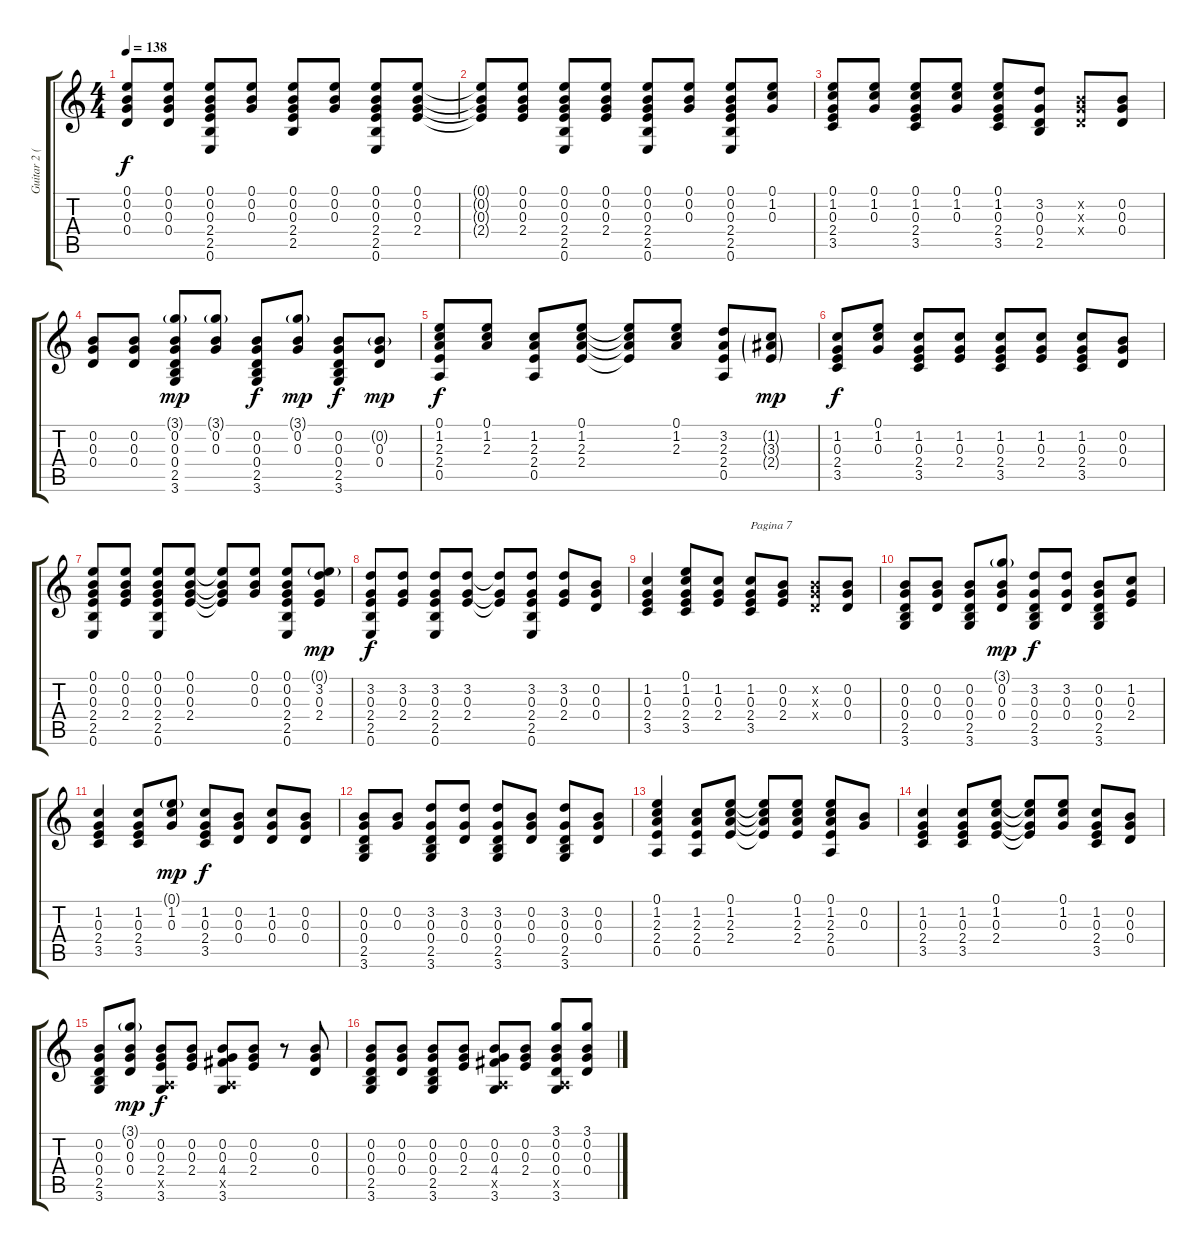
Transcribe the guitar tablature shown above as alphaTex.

\track ("Guitar 2 (Acoustic)" "Guitar 2 (") {instrument acousticguitarnylon}
\staff {score tabs}
\tuning (E4 B3 G3 D3 A2 E2) {hide}
\ts (4 4)
\tempo 138
\clef g2
\ks c
(0.1{t} 0.2{t} 0.3{t} 0.4{t}).8{dy f} (0.1 0.2 0.3 0.4).8 (0.1 0.2 0.3 2.4 2.5 0.6).8 (0.1 0.2 0.3).8 (0.1 0.2 0.3 2.4 2.5).8 (0.1 0.2 0.3).8 (0.1 0.2 0.3 2.4 2.5 0.6).8 (0.1 0.2 0.3 2.4).8 |
(0.1{t} 0.2{t} 0.3{t} 2.4{t}).8 (0.1 0.2 0.3 2.4).8 (0.1 0.2 0.3 2.4 2.5 0.6).8 (0.1 0.2 0.3 2.4).8 (0.1 0.2 0.3 2.4 2.5 0.6).8 (0.1 0.2 0.3).8 (0.1 0.2 0.3 2.4 2.5 0.6).8 (0.1 1.2 0.3).8 |
(0.1 1.2 0.3 2.4 3.5).8 (0.1 1.2 0.3).8 (0.1 1.2 0.3 2.4 3.5).8 (0.1 1.2 0.3).8 (0.1 1.2 0.3 2.4 3.5).8 (3.2 0.3 0.4 2.5).8 (0.2{x} 0.3{x} 0.4{x}).8 (0.2 0.3 0.4).8 |
(0.2 0.3 0.4).8 (0.2 0.3 0.4).8 (3.1{g} 0.2 0.3 0.4 2.5 3.6).8{dy mp} (3.1{g} 0.2 0.3).8 (0.2 0.3 0.4 2.5 3.6).8{dy f} (3.1{g} 0.2 0.3).8{dy mp} (0.2 0.3 0.4 2.5 3.6).8{dy f} (0.2{g} 0.3 0.4).8{dy mp} |
(0.1 1.2 2.3 2.4 0.5).8{dy f} (0.1 1.2 2.3).8 (1.2 2.3 2.4 0.5).8 (0.1 1.2 2.3 2.4).8 (0.1{t} 1.2{t} 2.3{t} 2.4{t}).8 (0.1 1.2 2.3).8 (3.2 2.3 2.4 0.5).8 (1.2{g} 3.3{g} 2.4{g}).8{dy mp} |
(1.2 0.3 2.4 3.5).8{dy f} (0.1 1.2 0.3).8 (1.2 0.3 2.4 3.5).8 (1.2 0.3 2.4).8 (1.2 0.3 2.4 3.5).8 (1.2 0.3 2.4).8 (1.2 0.3 2.4 3.5).8 (0.2 0.3 0.4).8 |
(0.1 0.2 0.3 2.4 2.5 0.6).8 (0.1 0.2 0.3 2.4).8 (0.1 0.2 0.3 2.4 2.5 0.6).8 (0.1 0.2 0.3 2.4).8 (0.1{t} 0.2{t} 0.3{t} 2.4{t}).8 (0.1 0.2 0.3).8 (0.1 0.2 0.3 2.4 2.5 0.6).8 (0.1{g} 3.2 0.3 2.4).8{dy mp} |
(3.2 0.3 2.4 2.5 0.6).8{dy f} (3.2 0.3 2.4).8 (3.2 0.3 2.4 2.5 0.6).8 (3.2 0.3 2.4).8 (3.2{t} 0.3{t} 2.4{t}).8 (3.2 0.3 2.4 2.5 0.6).8 (3.2 0.3 2.4).8 (0.2 0.3 0.4).8 |
(1.2 0.3 2.4 3.5).4 (0.1 1.2 0.3 2.4 3.5).8 (1.2 0.3 2.4).8 (1.2 0.3 2.4 3.5).8{txt "Pagina 7"} (0.2 0.3 2.4).8 (0.2{x} 0.3{x} 0.4{x}).8 (0.2 0.3 0.4).8 |
(0.2 0.3 0.4 2.5 3.6).8 (0.2 0.3 0.4).8 (0.2 0.3 0.4 2.5 3.6).8 (3.1{g} 0.2 0.3 0.4).8{dy mp} (3.2 0.3 0.4 2.5 3.6).8{dy f} (3.2 0.3 0.4).8 (0.2 0.3 0.4 2.5 3.6).8 (1.2 0.3 2.4).8 |
(1.2 0.3 2.4 3.5).4 (1.2 0.3 2.4 3.5).8 (0.1{g} 1.2 0.3).8{dy mp} (1.2 0.3 2.4 3.5).8{dy f} (0.2 0.3 0.4).8 (1.2 0.3 0.4).8 (0.2 0.3 0.4).8 |
(0.2 0.3 0.4 2.5 3.6).8 (0.2 0.3).8 (3.2 0.3 0.4 2.5 3.6).8 (3.2 0.3 0.4).8 (3.2 0.3 0.4 2.5 3.6).8 (0.2 0.3 0.4).8 (3.2 0.3 0.4 2.5 3.6).8 (0.2 0.3 0.4).8 |
(0.1 1.2 2.3 2.4 0.5).4 (1.2 2.3 2.4 0.5).8 (0.1 1.2 2.3 2.4).8 (0.1{t} 1.2{t} 2.3{t} 2.4{t}).8 (0.1 1.2 2.3 2.4).8 (0.1 1.2 2.3 2.4 0.5).8 (0.2 0.3).8 |
(1.2 0.3 2.4 3.5).4 (1.2 0.3 2.4 3.5).8 (0.1 1.2 0.3 2.4).8 (0.1{t} 1.2{t} 0.3{t} 2.4{t}).8 (0.1 1.2 0.3).8 (1.2 0.3 2.4 3.5).8 (0.2 0.3 0.4).8 |
(0.2 0.3 0.4 2.5 3.6).8 (3.1{g} 0.2 0.3 0.4).8{dy mp} (0.2 0.3 2.4 0.5{x} 3.6).8{dy f} (0.2 0.3 2.4).8 (0.2 0.3 4.4 0.5{x} 3.6).8 (0.2 0.3 2.4).8 r.8 (0.2 0.3 0.4).8 |
(0.2 0.3 0.4 2.5 3.6).8 (0.2 0.3 0.4).8 (0.2 0.3 0.4 2.5 3.6).8 (0.2 0.3 2.4).8 (0.2 0.3 4.4 0.5{x} 3.6).8 (0.2 0.3 2.4).8 (3.1 0.2 0.3 0.4 0.5{x} 3.6).8 (3.1 0.2 0.3 0.4).8
